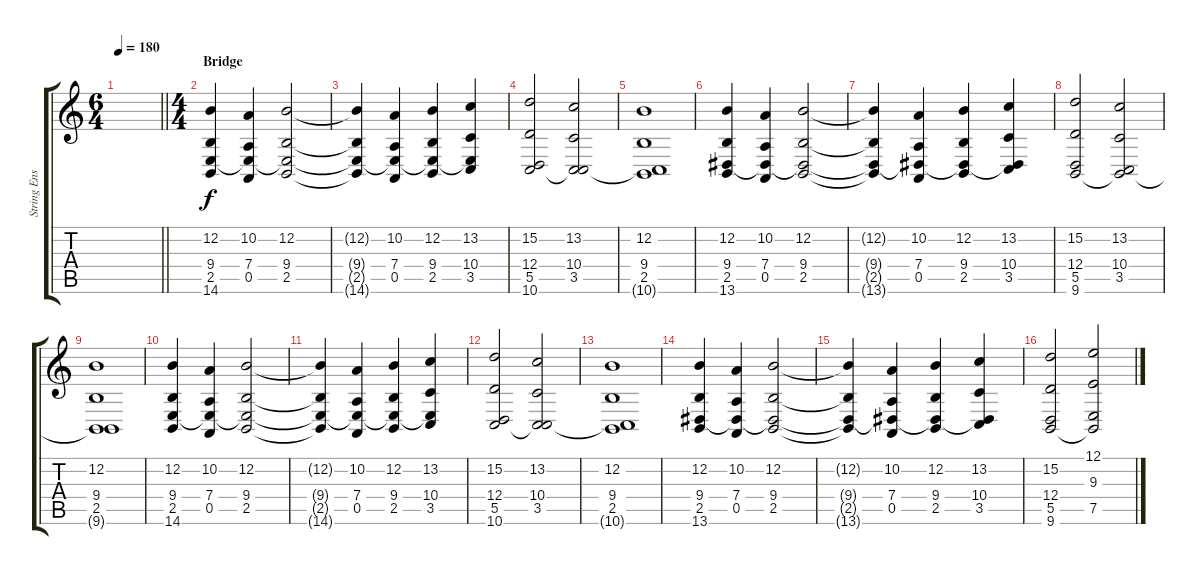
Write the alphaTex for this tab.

\track ("String Ensemble" "String Ens") {instrument stringensemble1}
\staff {score tabs}
\tuning (E4 B3 G3 D3 A2 D2) {hide}
\ts (6 4)
\tempo 180
\clef g2
\barLineRight lightlight
\ks c
|
\ts (4 4)
\section ("" "Bridge")
(12.2 9.4 2.5 14.6).4 (10.2 7.4 0.5 14.6{t}).4 (12.2 9.4 2.5 14.6{t}).2 |
(12.2{t} 9.4{t} 2.5{t} 14.6{t}).4 (10.2 7.4 0.5 14.6{t}).4 (12.2 9.4 2.5 14.6{t}).4 (13.2 10.4 3.5 14.6{t}).4 |
(15.2 12.4 5.5 10.6).2 (13.2 10.4 3.5 10.6{t}).2 |
(12.2 9.4 2.5 10.6{t}).1 |
(12.2 9.4 2.5 13.6).4 (10.2 7.4 0.5 13.6{t}).4 (12.2 9.4 2.5 13.6{t}).2 |
(12.2{t} 9.4{t} 2.5{t} 13.6{t}).4 (10.2 7.4 0.5 13.6{t}).4 (12.2 9.4 2.5 13.6{t}).4 (13.2 10.4 3.5 13.6{t}).4 |
(15.2 12.4 5.5 9.6).2 (13.2 10.4 3.5 9.6{t}).2 |
(12.2 9.4 2.5 9.6{t}).1 |
(12.2 9.4 2.5 14.6).4 (10.2 7.4 0.5 14.6{t}).4 (12.2 9.4 2.5 14.6{t}).2 |
(12.2{t} 9.4{t} 2.5{t} 14.6{t}).4 (10.2 7.4 0.5 14.6{t}).4 (12.2 9.4 2.5 14.6{t}).4 (13.2 10.4 3.5 14.6{t}).4 |
(15.2 12.4 5.5 10.6).2 (13.2 10.4 3.5 10.6{t}).2 |
(12.2 9.4 2.5 10.6{t}).1 |
(12.2 9.4 2.5 13.6).4 (10.2 7.4 0.5 13.6{t}).4 (12.2 9.4 2.5 13.6{t}).2 |
(12.2{t} 9.4{t} 2.5{t} 13.6{t}).4 (10.2 7.4 0.5 13.6{t}).4 (12.2 9.4 2.5 13.6{t}).4 (13.2 10.4 3.5 13.6{t}).4 |
(15.2 12.4 5.5 9.6).2 (12.1 9.3 7.5 9.6{t}).2
